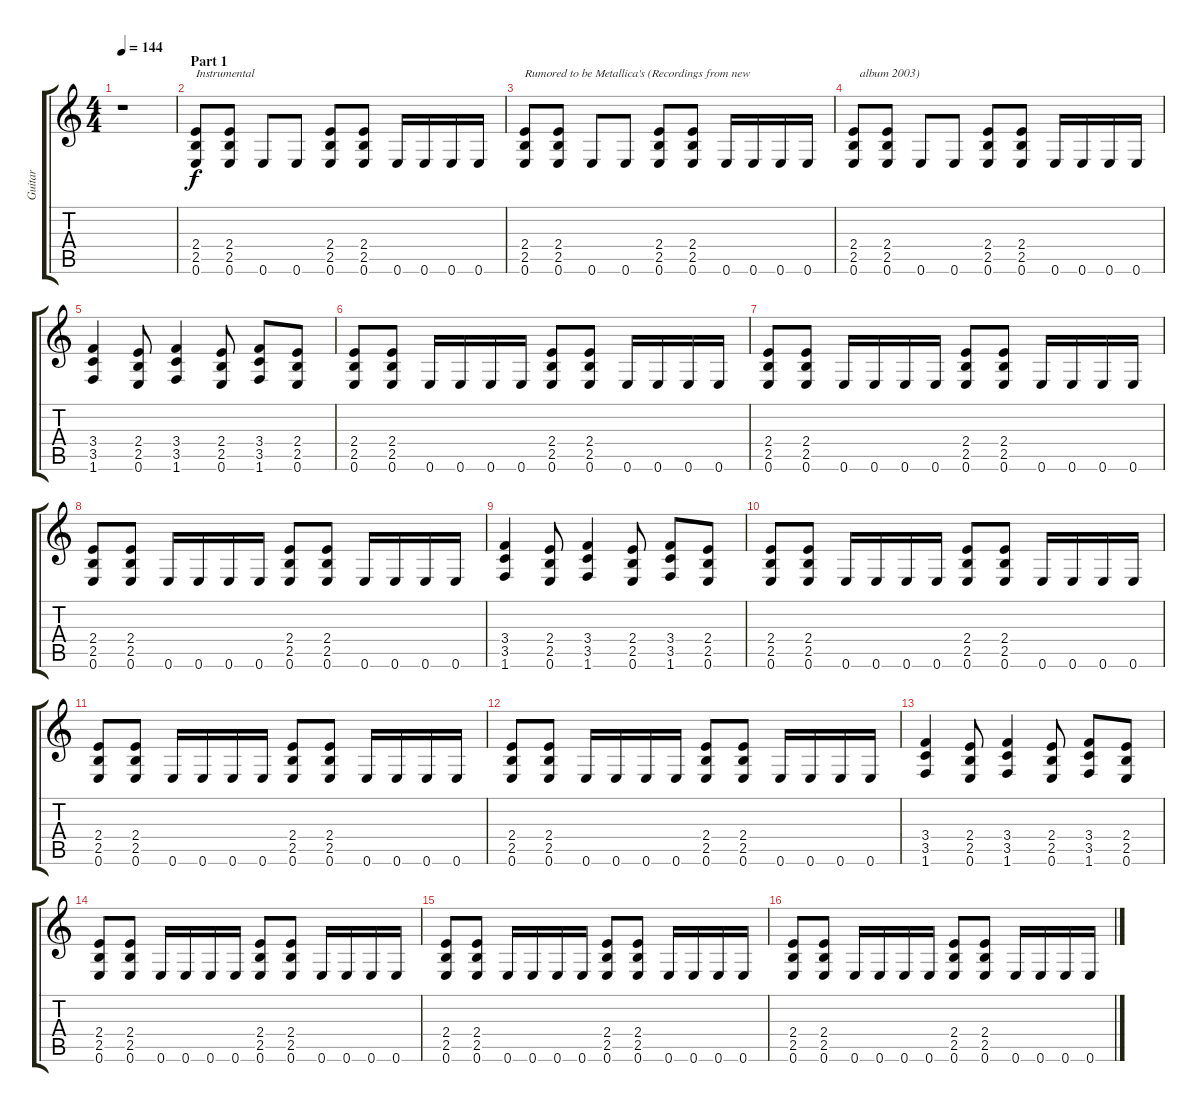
\track ("Guitar " "Guitar ") {instrument distortionguitar}
\staff {score tabs}
\tuning (E4 B3 G3 D3 A2 E2) {hide}
\ts (4 4)
\tempo 144
\clef g2
\ks c
r.1{dy f instrument distortionguitar} |
\section ("" "Part 1")
(2.4 2.5 0.6).8{txt "Instrumental"} (2.4 2.5 0.6).8 0.6.8 0.6.8 (2.4 2.5 0.6).8 (2.4 2.5 0.6).8 0.6.16 0.6.16 0.6.16 0.6.16 |
(2.4 2.5 0.6).8{txt "Rumored to be Metallica's (Recordings from new "} (2.4 2.5 0.6).8 0.6.8 0.6.8 (2.4 2.5 0.6).8 (2.4 2.5 0.6).8 0.6.16 0.6.16 0.6.16 0.6.16 |
(2.4 2.5 0.6).8{txt "  album 2003)"} (2.4 2.5 0.6).8 0.6.8 0.6.8 (2.4 2.5 0.6).8 (2.4 2.5 0.6).8 0.6.16 0.6.16 0.6.16 0.6.16 |
(3.4 3.5 1.6).4 (2.4 2.5 0.6).8 (3.4 3.5 1.6).4 (2.4 2.5 0.6).8 (3.4 3.5 1.6).8 (2.4 2.5 0.6).8 |
(2.4 2.5 0.6).8 (2.4 2.5 0.6).8 0.6.16 0.6.16 0.6.16 0.6.16 (2.4 2.5 0.6).8 (2.4 2.5 0.6).8 0.6.16 0.6.16 0.6.16 0.6.16 |
(2.4 2.5 0.6).8 (2.4 2.5 0.6).8 0.6.16 0.6.16 0.6.16 0.6.16 (2.4 2.5 0.6).8 (2.4 2.5 0.6).8 0.6.16 0.6.16 0.6.16 0.6.16 |
(2.4 2.5 0.6).8 (2.4 2.5 0.6).8 0.6.16 0.6.16 0.6.16 0.6.16 (2.4 2.5 0.6).8 (2.4 2.5 0.6).8 0.6.16 0.6.16 0.6.16 0.6.16 |
(3.4 3.5 1.6).4 (2.4 2.5 0.6).8 (3.4 3.5 1.6).4 (2.4 2.5 0.6).8 (3.4 3.5 1.6).8 (2.4 2.5 0.6).8 |
(2.4 2.5 0.6).8 (2.4 2.5 0.6).8 0.6.16 0.6.16 0.6.16 0.6.16 (2.4 2.5 0.6).8 (2.4 2.5 0.6).8 0.6.16 0.6.16 0.6.16 0.6.16 |
(2.4 2.5 0.6).8 (2.4 2.5 0.6).8 0.6.16 0.6.16 0.6.16 0.6.16 (2.4 2.5 0.6).8 (2.4 2.5 0.6).8 0.6.16 0.6.16 0.6.16 0.6.16 |
(2.4 2.5 0.6).8 (2.4 2.5 0.6).8 0.6.16 0.6.16 0.6.16 0.6.16 (2.4 2.5 0.6).8 (2.4 2.5 0.6).8 0.6.16 0.6.16 0.6.16 0.6.16 |
(3.4 3.5 1.6).4 (2.4 2.5 0.6).8 (3.4 3.5 1.6).4 (2.4 2.5 0.6).8 (3.4 3.5 1.6).8 (2.4 2.5 0.6).8 |
(2.4 2.5 0.6).8 (2.4 2.5 0.6).8 0.6.16 0.6.16 0.6.16 0.6.16 (2.4 2.5 0.6).8 (2.4 2.5 0.6).8 0.6.16 0.6.16 0.6.16 0.6.16 |
(2.4 2.5 0.6).8 (2.4 2.5 0.6).8 0.6.16 0.6.16 0.6.16 0.6.16 (2.4 2.5 0.6).8 (2.4 2.5 0.6).8 0.6.16 0.6.16 0.6.16 0.6.16 |
(2.4 2.5 0.6).8 (2.4 2.5 0.6).8 0.6.16 0.6.16 0.6.16 0.6.16 (2.4 2.5 0.6).8 (2.4 2.5 0.6).8 0.6.16 0.6.16 0.6.16 0.6.16
